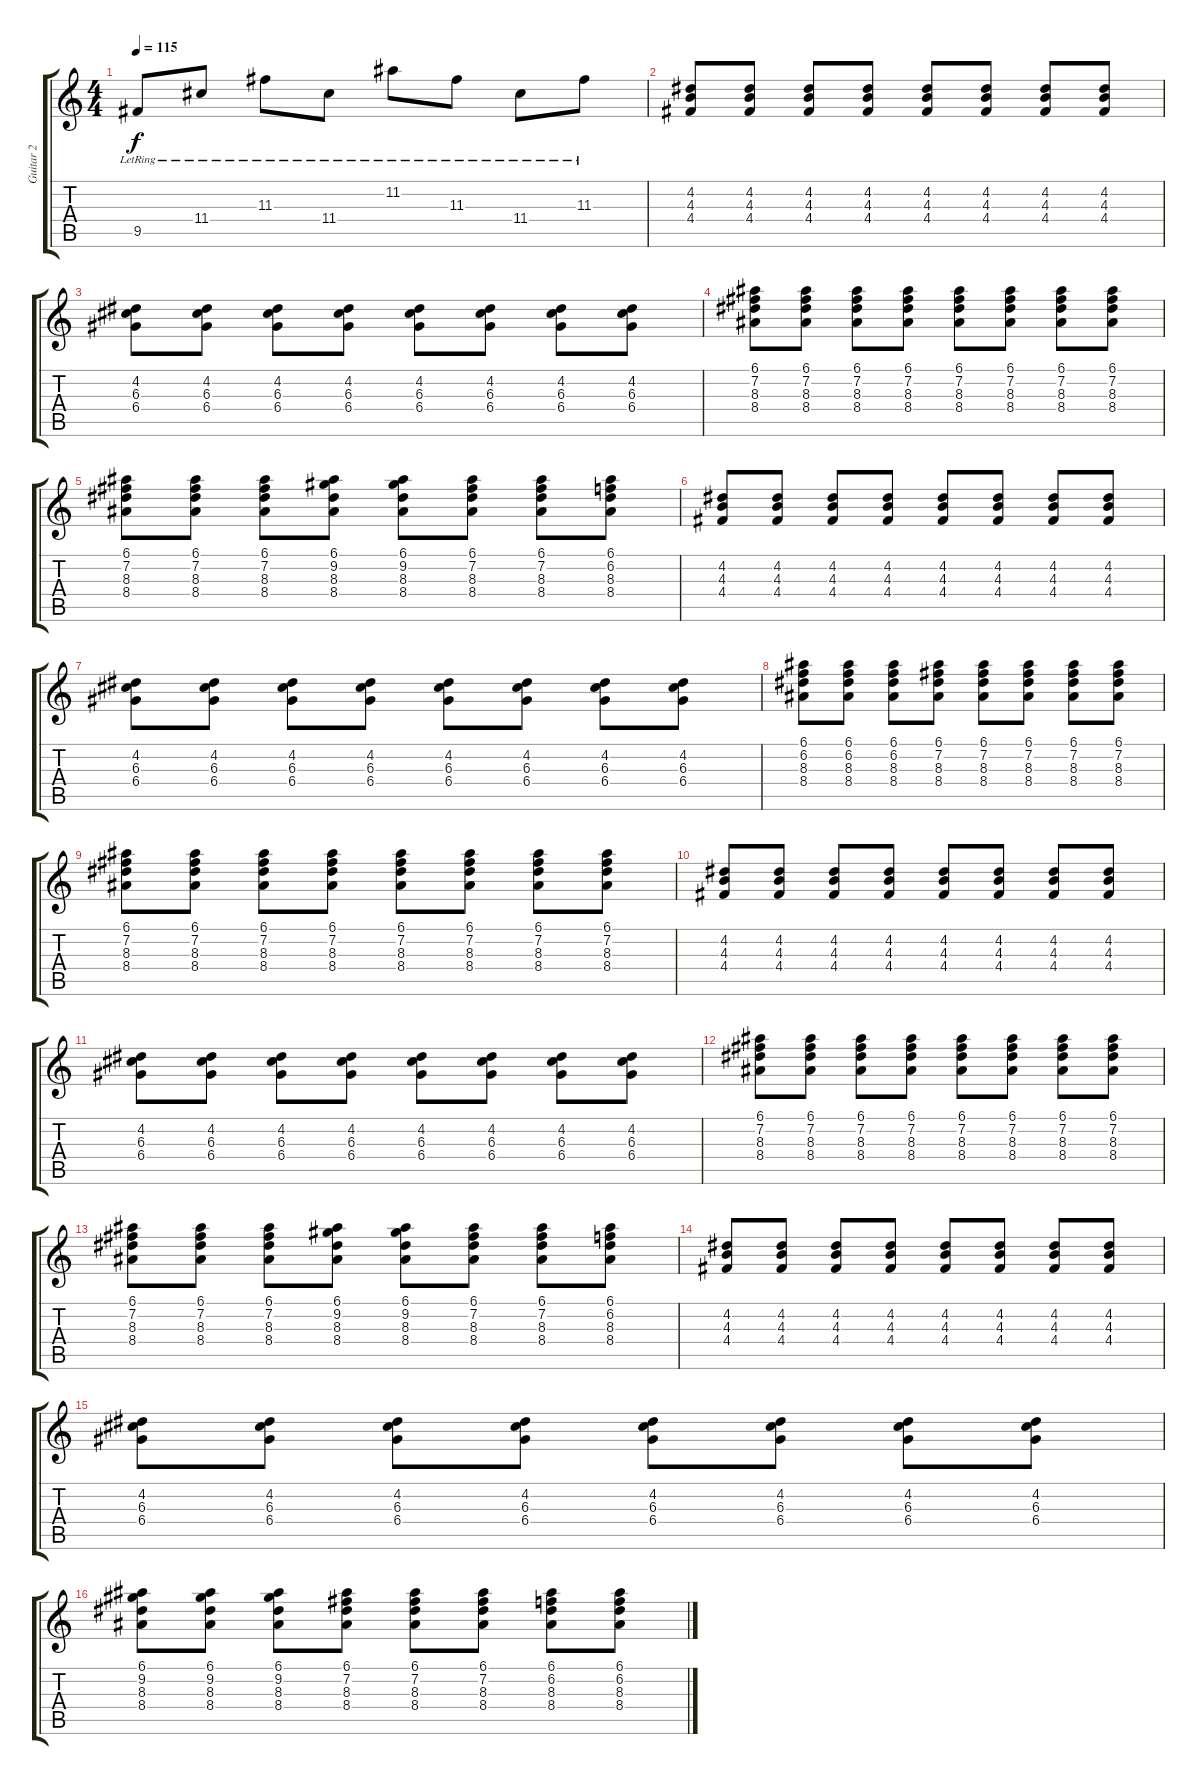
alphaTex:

\track ("Guitar 2" "Guitar 2") {instrument overdrivenguitar}
\staff {score tabs}
\tuning (E4 B3 G3 D3 A2 E2) {hide}
\ts (4 4)
\tempo 115
\clef g2
\ks c
9.5{lr}.8{dy f} 11.4{lr}.8 11.3{lr}.8 11.4{lr}.8 11.2{lr}.8 11.3{lr}.8 11.4{lr}.8 11.3{lr}.8 |
(4.2 4.3 4.4).8{volume 13} (4.2 4.3 4.4).8 (4.2 4.3 4.4).8 (4.2 4.3 4.4).8 (4.2 4.3 4.4).8 (4.2 4.3 4.4).8 (4.2 4.3 4.4).8 (4.2 4.3 4.4).8 |
(4.2 6.3 6.4).8 (4.2 6.3 6.4).8 (4.2 6.3 6.4).8 (4.2 6.3 6.4).8 (4.2 6.3 6.4).8 (4.2 6.3 6.4).8 (4.2 6.3 6.4).8 (4.2 6.3 6.4).8 |
(6.1 7.2 8.3 8.4).8 (6.1 7.2 8.3 8.4).8 (6.1 7.2 8.3 8.4).8 (6.1 7.2 8.3 8.4).8 (6.1 7.2 8.3 8.4).8 (6.1 7.2 8.3 8.4).8 (6.1 7.2 8.3 8.4).8 (6.1 7.2 8.3 8.4).8 |
(6.1 7.2 8.3 8.4).8 (6.1 7.2 8.3 8.4).8 (6.1 7.2 8.3 8.4).8 (6.1 9.2 8.3 8.4).8 (6.1 9.2 8.3 8.4).8 (6.1 7.2 8.3 8.4).8 (6.1 7.2 8.3 8.4).8 (6.1 6.2 8.3 8.4).8 |
(4.2 4.3 4.4).8 (4.2 4.3 4.4).8 (4.2 4.3 4.4).8 (4.2 4.3 4.4).8 (4.2 4.3 4.4).8 (4.2 4.3 4.4).8 (4.2 4.3 4.4).8 (4.2 4.3 4.4).8 |
(4.2 6.3 6.4).8 (4.2 6.3 6.4).8 (4.2 6.3 6.4).8 (4.2 6.3 6.4).8 (4.2 6.3 6.4).8 (4.2 6.3 6.4).8 (4.2 6.3 6.4).8 (4.2 6.3 6.4).8 |
(6.1 6.2 8.3 8.4).8 (6.1 6.2 8.3 8.4).8 (6.1 6.2 8.3 8.4).8 (6.1 7.2 8.3 8.4).8 (6.1 7.2 8.3 8.4).8 (6.1 7.2 8.3 8.4).8 (6.1 7.2 8.3 8.4).8 (6.1 7.2 8.3 8.4).8 |
(6.1 7.2 8.3 8.4).8 (6.1 7.2 8.3 8.4).8 (6.1 7.2 8.3 8.4).8 (6.1 7.2 8.3 8.4).8 (6.1 7.2 8.3 8.4).8 (6.1 7.2 8.3 8.4).8 (6.1 7.2 8.3 8.4).8 (6.1 7.2 8.3 8.4).8 |
(4.2 4.3 4.4).8 (4.2 4.3 4.4).8 (4.2 4.3 4.4).8 (4.2 4.3 4.4).8 (4.2 4.3 4.4).8 (4.2 4.3 4.4).8 (4.2 4.3 4.4).8 (4.2 4.3 4.4).8 |
(4.2 6.3 6.4).8 (4.2 6.3 6.4).8 (4.2 6.3 6.4).8 (4.2 6.3 6.4).8 (4.2 6.3 6.4).8 (4.2 6.3 6.4).8 (4.2 6.3 6.4).8 (4.2 6.3 6.4).8 |
(6.1 7.2 8.3 8.4).8 (6.1 7.2 8.3 8.4).8 (6.1 7.2 8.3 8.4).8 (6.1 7.2 8.3 8.4).8 (6.1 7.2 8.3 8.4).8 (6.1 7.2 8.3 8.4).8 (6.1 7.2 8.3 8.4).8 (6.1 7.2 8.3 8.4).8 |
(6.1 7.2 8.3 8.4).8 (6.1 7.2 8.3 8.4).8 (6.1 7.2 8.3 8.4).8 (6.1 9.2 8.3 8.4).8 (6.1 9.2 8.3 8.4).8 (6.1 7.2 8.3 8.4).8 (6.1 7.2 8.3 8.4).8 (6.1 6.2 8.3 8.4).8 |
(4.2 4.3 4.4).8 (4.2 4.3 4.4).8 (4.2 4.3 4.4).8 (4.2 4.3 4.4).8 (4.2 4.3 4.4).8 (4.2 4.3 4.4).8 (4.2 4.3 4.4).8 (4.2 4.3 4.4).8 |
(4.2 6.3 6.4).8 (4.2 6.3 6.4).8 (4.2 6.3 6.4).8 (4.2 6.3 6.4).8 (4.2 6.3 6.4).8 (4.2 6.3 6.4).8 (4.2 6.3 6.4).8 (4.2 6.3 6.4).8 |
(6.1 9.2 8.3 8.4).8 (6.1 9.2 8.3 8.4).8 (6.1 9.2 8.3 8.4).8 (6.1 7.2 8.3 8.4).8 (6.1 7.2 8.3 8.4).8 (6.1 7.2 8.3 8.4).8 (6.1 6.2 8.3 8.4).8 (6.1 6.2 8.3 8.4).8
